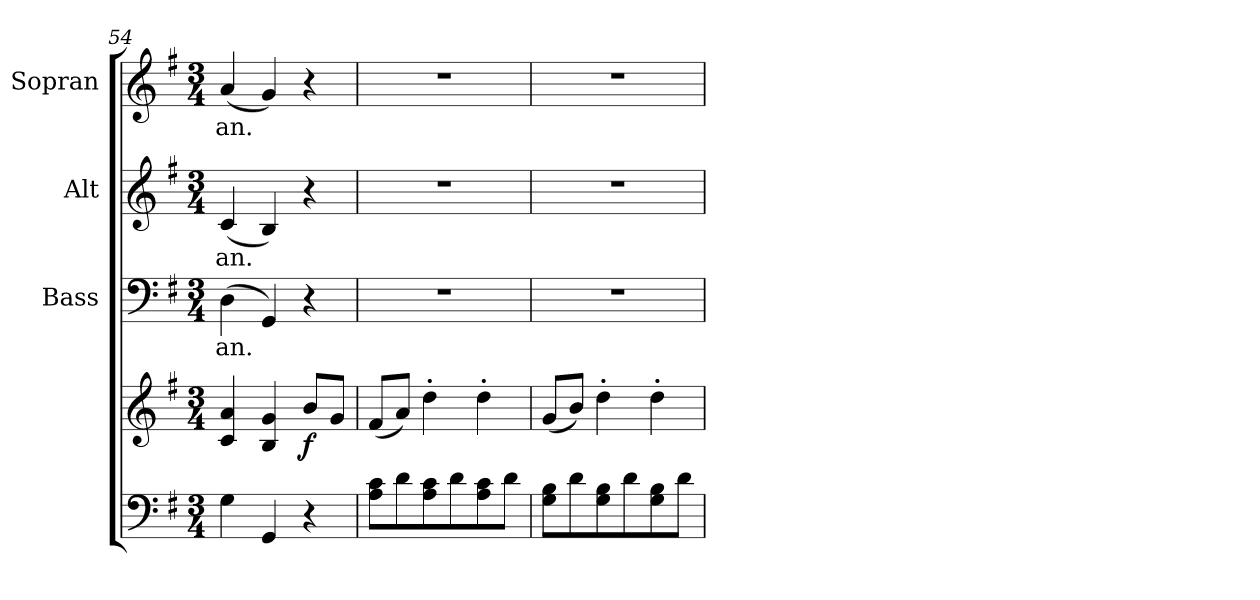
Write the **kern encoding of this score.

**kern	**kern	**dynam	**kern	**text	**kern	**text	**kern	**text
*part4	*part4	*part4	*part3	*part3	*part2	*part2	*part1	*part1
*staff5	*staff4	*staff4/5	*staff3	*staff3	*staff2	*staff2	*staff1	*staff1
*	*	*	*I"Bass	*	*I"Alt	*	*I"Sopran	*
*	*	*	*I'B.	*	*I'A.	*	*I'S.	*
*clefF4	*clefG2	*	*clefF4	*	*clefG2	*	*clefG2	*
*k[f#]	*k[f#]	*	*k[f#]	*	*k[f#]	*	*k[f#]	*
*G:	*G:	*	*G:	*	*G:	*	*G:	*
*M3/4	*M3/4	*	*M3/4	*	*M3/4	*	*M3/4	*
=54	=54	=54	=54	=54	=54	=54	=54	=54
!	!	!	!	!LO:LY:b	!	!LO:LY:b	!	!LO:LY:b
4G\	4c/ 4a/	.	(>4D\	an.	(<4c/	an.	(<4a/	an.
4GG/	4B/ 4g/	.	4GG/)	.	4B/)	.	4g/)	.
!	!	!LO:DY:b	!	!	!	!	!	!
4r	8b/L	f	4r	.	4r	.	4r	.
.	8g/J	.	.	.	.	.	.	.
=55	=55	=55	=55	=55	=55	=55	=55	=55
8A\ 8c\L	(<8f#/L	.	2.r	.	2.r	.	2.r	.
8d\	8a/J)	.	.	.	.	.	.	.
8A\ 8c\	4dd'>\	.	.	.	.	.	.	.
8d\	.	.	.	.	.	.	.	.
8A\ 8c\	4dd'>\	.	.	.	.	.	.	.
8d\J	.	.	.	.	.	.	.	.
=56	=56	=56	=56	=56	=56	=56	=56	=56
8G\ 8B\L	(<8g/L	.	2.r	.	2.r	.	2.r	.
8d\	8b/J)	.	.	.	.	.	.	.
8G\ 8B\	4dd'>\	.	.	.	.	.	.	.
8d\	.	.	.	.	.	.	.	.
8G\ 8B\	4dd'>\	.	.	.	.	.	.	.
8d\J	.	.	.	.	.	.	.	.
=	=	=	=	=	=	=	=	=
*-	*-	*-	*-	*-	*-	*-	*-	*-
